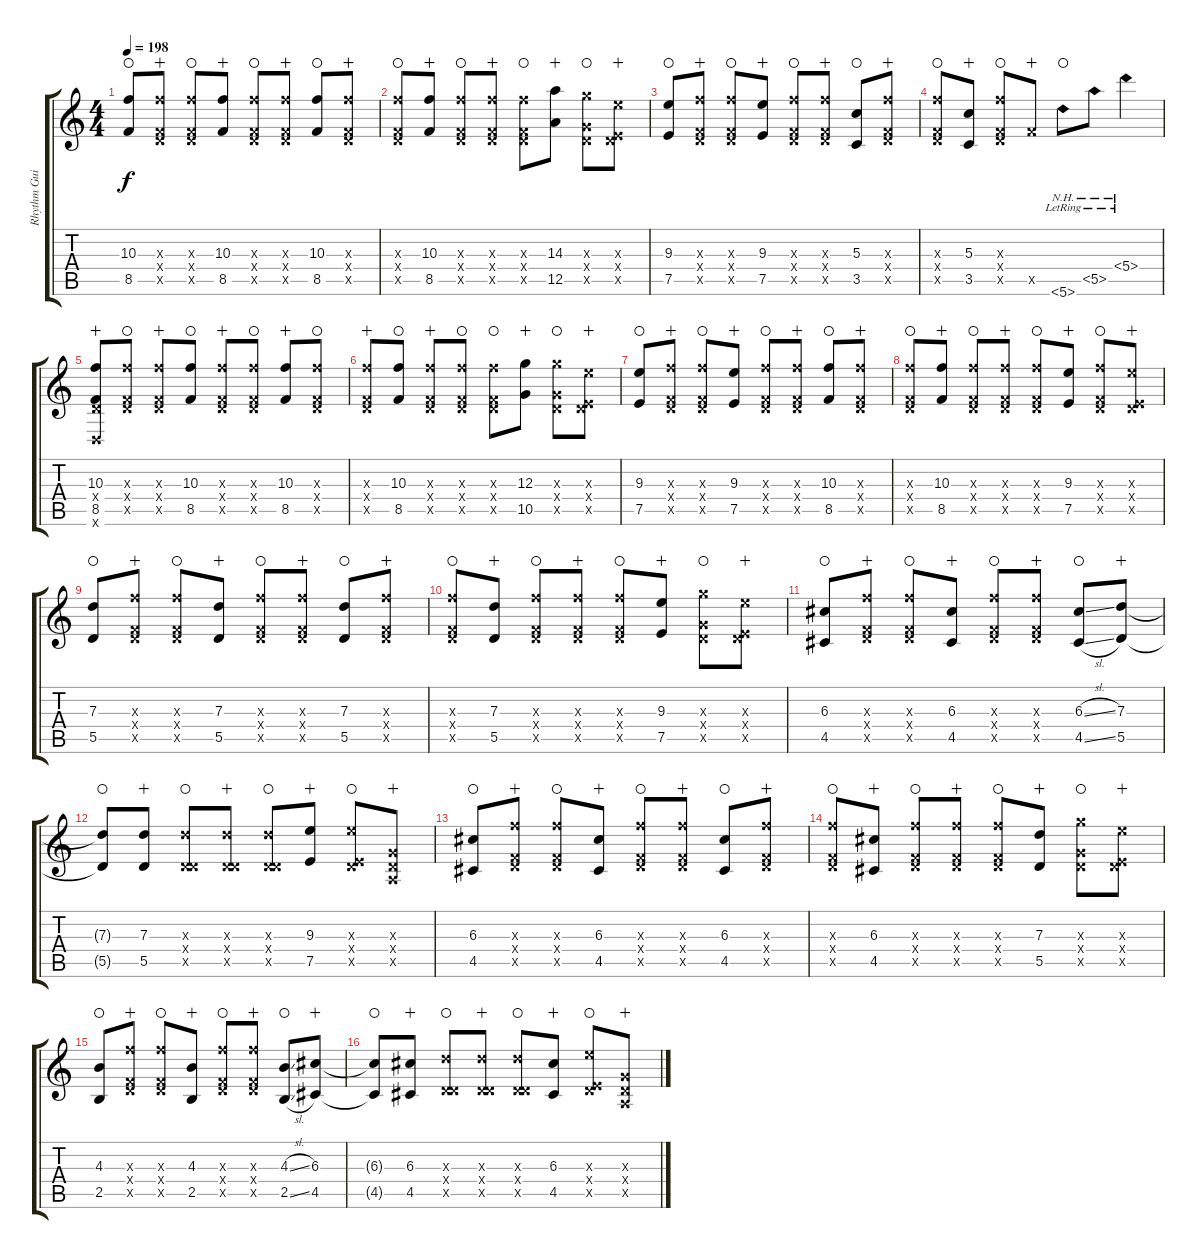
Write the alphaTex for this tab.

\track ("Rhythm Guitar L" "Rhythm Gui") {instrument distortionguitar}
\staff {score tabs}
\tuning (E4 B3 G3 D3 A2 D2) {hide}
\ts (4 4)
\tempo 198
\clef g2
\ks c
(10.3 8.5).8{dy f waho} (10.3{x} 0.4{x} 8.5{x}).8{wahc} (10.3{x} 0.4{x} 8.5{x}).8{waho} (10.3 8.5).8{wahc} (10.3{x} 0.4{x} 8.5{x}).8{waho} (10.3{x} 0.4{x} 8.5{x}).8{wahc} (10.3 8.5).8{waho} (10.3{x} 0.4{x} 8.5{x}).8{wahc} |
(10.3{x} 0.4{x} 8.5{x}).8{waho} (10.3 8.5).8{wahc} (10.3{x} 0.4{x} 8.5{x}).8{waho} (10.3{x} 0.4{x} 8.5{x}).8{wahc} (10.3{x} 0.4{x} 8.5{x}).8{waho} (14.3 12.5).8{wahc} (12.3{x} 0.4{x} 10.5{x}).8{waho} (9.3{x} 0.4{x} 7.5{x}).8{wahc} |
(9.3 7.5).8{waho} (10.3{x} 0.4{x} 8.5{x}).8{wahc} (10.3{x} 0.4{x} 8.5{x}).8{waho} (9.3 7.5).8{wahc} (10.3{x} 0.4{x} 8.5{x}).8{waho} (10.3{x} 0.4{x} 8.5{x}).8{wahc} (5.3 3.5).8{waho} (10.3{x} 0.4{x} 8.5{x}).8{wahc} |
(10.3{x} 0.4{x} 8.5{x}).8{waho} (5.3 3.5).8{wahc} (10.3{x} 0.4{x} 8.5{x}).8{waho} 8.5{x}.8{wahc} 5.6{nh lr}.8{waho} 5.5{nh lr}.8 5.4{nh lr}.4 |
(10.3 0.4{x} 8.5 0.6{x}).8{wahc} (10.3{x} 0.4{x} 8.5{x}).8{waho} (10.3{x} 0.4{x} 8.5{x}).8{wahc} (10.3 8.5).8{waho} (10.3{x} 0.4{x} 8.5{x}).8{wahc} (10.3{x} 0.4{x} 8.5{x}).8{waho} (10.3 8.5).8{wahc} (10.3{x} 0.4{x} 8.5{x}).8{waho} |
(10.3{x} 0.4{x} 8.5{x}).8{wahc} (10.3 8.5).8{waho} (10.3{x} 0.4{x} 8.5{x}).8{wahc} (10.3{x} 0.4{x} 8.5{x}).8{waho} (10.3{x} 0.4{x} 8.5{x}).8{waho} (12.3 10.5).8{wahc} (12.3{x} 0.4{x} 10.5{x}).8{waho} (9.3{x} 0.4{x} 7.5{x}).8{wahc} |
(9.3 7.5).8{waho} (10.3{x} 0.4{x} 8.5{x}).8{wahc} (10.3{x} 0.4{x} 8.5{x}).8{waho} (9.3 7.5).8{wahc} (10.3{x} 0.4{x} 8.5{x}).8{waho} (10.3{x} 0.4{x} 8.5{x}).8{wahc} (10.3 8.5).8{waho} (10.3{x} 0.4{x} 8.5{x}).8{wahc} |
(10.3{x} 0.4{x} 8.5{x}).8{waho} (10.3 8.5).8{wahc} (10.3{x} 0.4{x} 8.5{x}).8{waho} (10.3{x} 0.4{x} 8.5{x}).8{wahc} (10.3{x} 0.4{x} 8.5{x}).8{waho} (9.3 7.5).8{wahc} (10.3{x} 0.4{x} 8.5{x}).8{waho} (9.3{x} 0.4{x} 7.5{x}).8{wahc} |
(7.3 5.5).8{waho} (10.3{x} 0.4{x} 8.5{x}).8{wahc} (10.3{x} 0.4{x} 8.5{x}).8{waho} (7.3 5.5).8{wahc} (10.3{x} 0.4{x} 8.5{x}).8{waho} (10.3{x} 0.4{x} 8.5{x}).8{wahc} (7.3 5.5).8{waho} (10.3{x} 0.4{x} 8.5{x}).8{wahc} |
(10.3{x} 0.4{x} 8.5{x}).8{waho} (7.3 5.5).8{wahc} (10.3{x} 0.4{x} 8.5{x}).8{waho} (10.3{x} 0.4{x} 8.5{x}).8{wahc} (10.3{x} 0.4{x} 8.5{x}).8{waho} (9.3 7.5).8{wahc} (12.3{x} 0.4{x} 10.5{x}).8{waho} (9.3{x} 0.4{x} 7.5{x}).8{wahc} |
(6.3 4.5).8{waho} (10.3{x} 0.4{x} 8.5{x}).8{wahc} (10.3{x} 0.4{x} 8.5{x}).8{waho} (6.3 4.5).8{wahc} (10.3{x} 0.4{x} 8.5{x}).8{waho} (10.3{x} 0.4{x} 8.5{x}).8{wahc} (6.3{sl} 4.5{sl}).8{waho} (7.3 5.5).8{wahc} |
(7.3{t} 5.5{t}).8{waho} (7.3 5.5).8{wahc} (7.3{x} 0.4{x} 5.5{x}).8{waho} (7.3{x} 0.4{x} 5.5{x}).8{wahc} (7.3{x} 0.4{x} 5.5{x}).8{waho} (9.3 7.5).8{wahc} (9.3{x} 0.4{x} 7.5{x}).8{waho} (0.3{x} 0.4{x} 0.5{x}).8{wahc} |
(6.3 4.5).8{waho} (10.3{x} 0.4{x} 8.5{x}).8{wahc} (10.3{x} 0.4{x} 8.5{x}).8{waho} (6.3 4.5).8{wahc} (10.3{x} 0.4{x} 8.5{x}).8{waho} (10.3{x} 0.4{x} 8.5{x}).8{wahc} (6.3 4.5).8{waho} (10.3{x} 0.4{x} 8.5{x}).8{wahc} |
(10.3{x} 0.4{x} 8.5{x}).8{waho} (6.3 4.5).8{wahc} (10.3{x} 0.4{x} 8.5{x}).8{waho} (10.3{x} 0.4{x} 8.5{x}).8{wahc} (10.3{x} 0.4{x} 8.5{x}).8{waho} (7.3 5.5).8{wahc} (12.3{x} 0.4{x} 10.5{x}).8{waho} (9.3{x} 0.4{x} 7.5{x}).8{wahc} |
(4.3 2.5).8{waho} (10.3{x} 0.4{x} 8.5{x}).8{wahc} (10.3{x} 0.4{x} 8.5{x}).8{waho} (4.3 2.5).8{wahc} (10.3{x} 0.4{x} 8.5{x}).8{waho} (10.3{x} 0.4{x} 8.5{x}).8{wahc} (4.3{sl} 2.5{sl}).8{waho} (6.3 4.5).8{wahc} |
(6.3{t} 4.5{t}).8{waho} (6.3 4.5).8{wahc} (7.3{x} 0.4{x} 5.5{x}).8{waho} (7.3{x} 0.4{x} 5.5{x}).8{wahc} (7.3{x} 0.4{x} 5.5{x}).8{waho} (6.3 4.5).8{wahc} (9.3{x} 0.4{x} 7.5{x}).8{waho} (0.3{x} 0.4{x} 0.5{x}).8{wahc}
